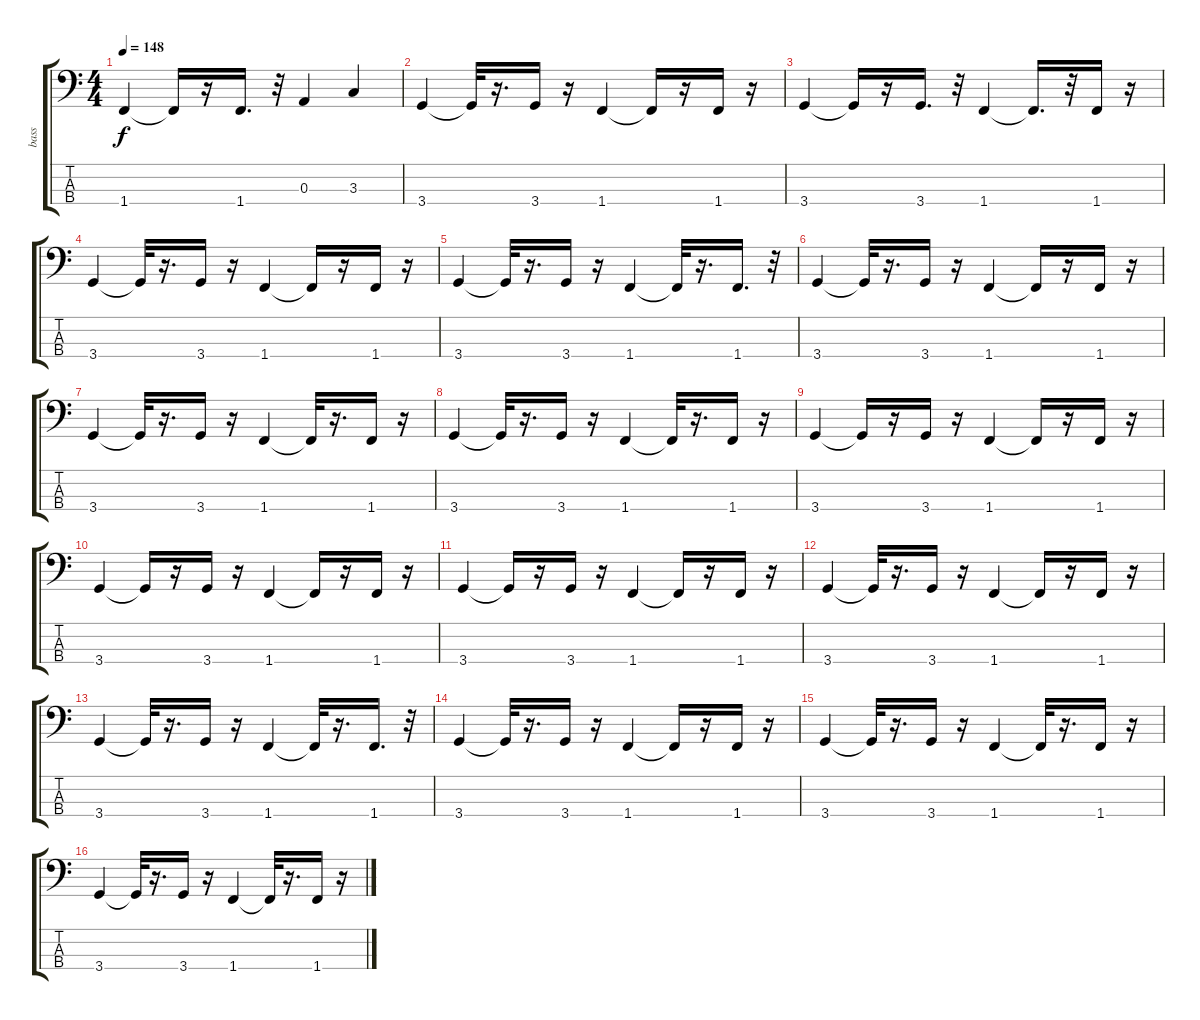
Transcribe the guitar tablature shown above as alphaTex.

\track ("bass                " "bass      ") {instrument fretlessbass}
\staff {score tabs}
\tuning (G2 D2 A1 E1) {hide}
\ts (4 4)
\tempo 148
\clef f4
\ks c
1.4.4{dy f} 1.4{t}.16 r.16 1.4.16{d} r.32 0.3.4 3.3.4 |
3.4.4 3.4{t}.32 r.16{d} 3.4.16 r.16 1.4.4 1.4{t}.16 r.16 1.4.16 r.16 |
3.4.4 3.4{t}.16 r.16 3.4.16{d} r.32 1.4.4 1.4{t}.16{d} r.32 1.4.16 r.16 |
3.4.4 3.4{t}.32 r.16{d} 3.4.16 r.16 1.4.4 1.4{t}.16 r.16 1.4.16 r.16 |
3.4.4 3.4{t}.32 r.16{d} 3.4.16 r.16 1.4.4 1.4{t}.32 r.16{d} 1.4.16{d} r.32 |
3.4.4 3.4{t}.32 r.16{d} 3.4.16 r.16 1.4.4 1.4{t}.16 r.16 1.4.16 r.16 |
3.4.4 3.4{t}.32 r.16{d} 3.4.16 r.16 1.4.4 1.4{t}.32 r.16{d} 1.4.16 r.16 |
3.4.4 3.4{t}.32 r.16{d} 3.4.16 r.16 1.4.4 1.4{t}.32 r.16{d} 1.4.16 r.16 |
3.4.4 3.4{t}.16 r.16 3.4.16 r.16 1.4.4 1.4{t}.16 r.16 1.4.16 r.16 |
3.4.4 3.4{t}.16 r.16 3.4.16 r.16 1.4.4 1.4{t}.16 r.16 1.4.16 r.16 |
3.4.4 3.4{t}.16 r.16 3.4.16 r.16 1.4.4 1.4{t}.16 r.16 1.4.16 r.16 |
3.4.4 3.4{t}.32 r.16{d} 3.4.16 r.16 1.4.4 1.4{t}.16 r.16 1.4.16 r.16 |
3.4.4 3.4{t}.32 r.16{d} 3.4.16 r.16 1.4.4 1.4{t}.32 r.16{d} 1.4.16{d} r.32 |
3.4.4 3.4{t}.32 r.16{d} 3.4.16 r.16 1.4.4 1.4{t}.16 r.16 1.4.16 r.16 |
3.4.4 3.4{t}.32 r.16{d} 3.4.16 r.16 1.4.4 1.4{t}.32 r.16{d} 1.4.16 r.16 |
3.4.4 3.4{t}.32 r.16{d} 3.4.16 r.16 1.4.4 1.4{t}.32 r.16{d} 1.4.16 r.16
